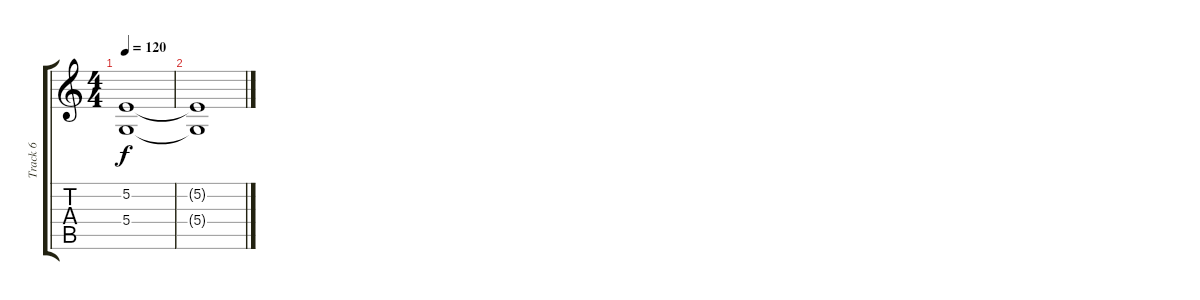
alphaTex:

\track ("Track 6" "Track 6") {instrument tremolostrings}
\staff {score tabs}
\tuning (E4 B3 G3 D3 A2 E2) {hide}
\ts (4 4)
\tempo 120
\clef g2
\ks c
(5.2 5.4).1{dy f} |
(5.2{t} 5.4{t}).1
